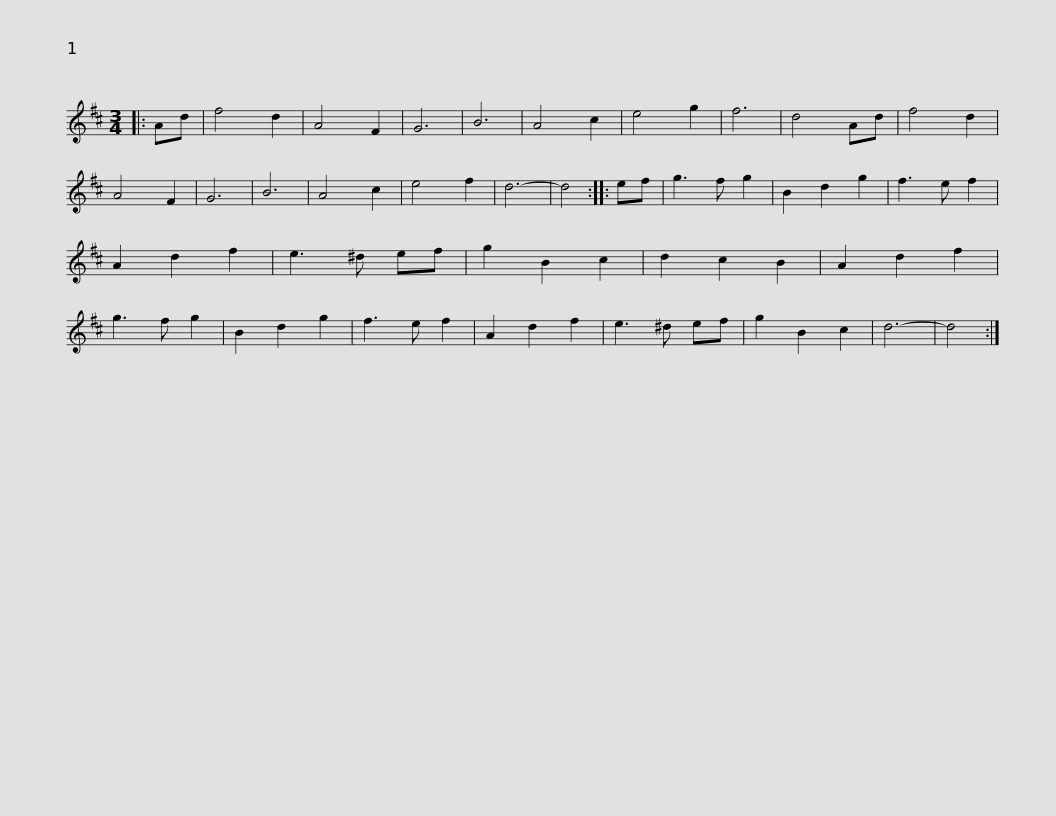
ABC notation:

X:1
L:1/8
M:3/4
I:linebreak $
K:D
V:1 treble
V:1
|: Ad | f4 d2 | A4 F2 | G6 | B6 | %5
 A4 c2 | e4 g2 | f6 | d4 Ad | f4 d2 | %10
 A4 F2 | G6 | B6 | A4 c2 | e4 f2 | %15
 d6- |$ d4 :: ef | g3 f g2 | B2 d2 g2 | %20
 f3 e f2 | A2 d2 f2 | e3 ^d ef | g2 B2 c2 | d2 c2 B2 | %25
 A2 d2 f2 | g3 f g2 | B2 d2 g2 |$ f3 e f2 | A2 d2 f2 | %30
 e3 ^d ef | g2 B2 c2 | d6- | d4 :| %34
